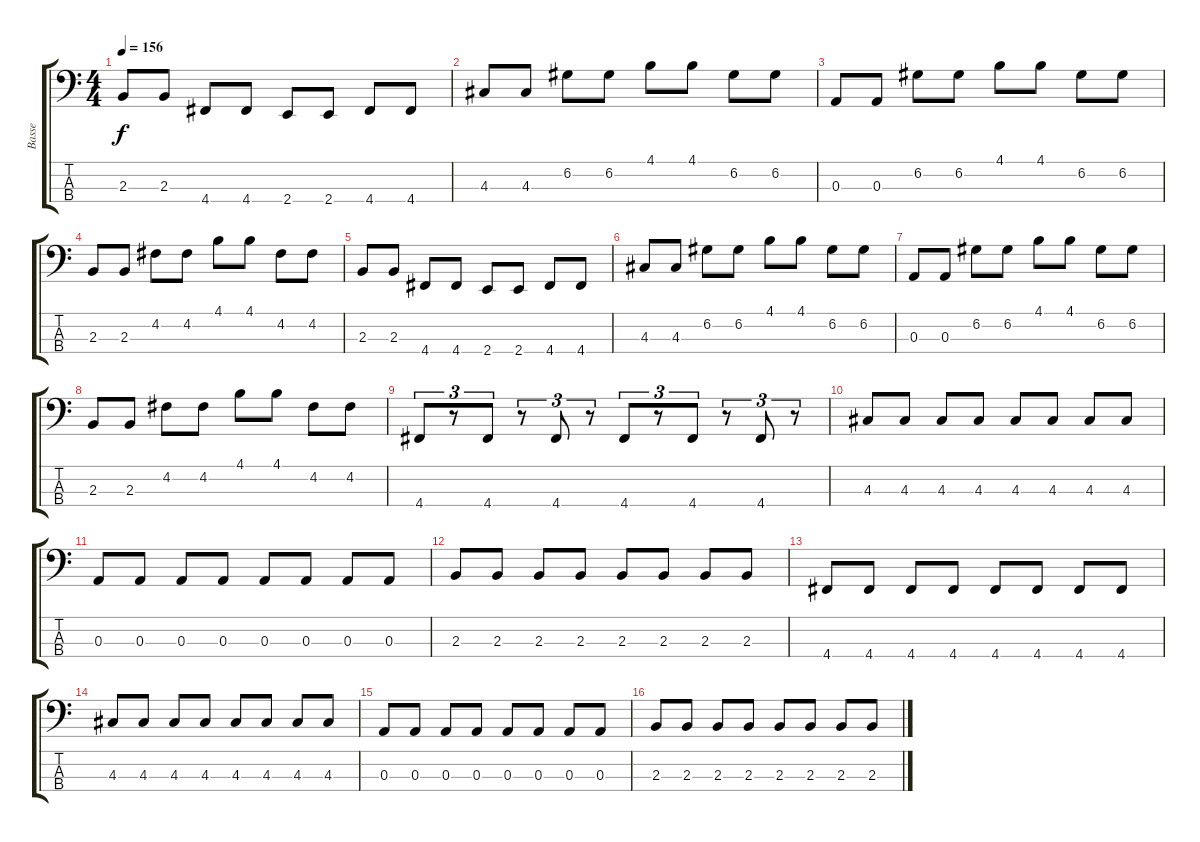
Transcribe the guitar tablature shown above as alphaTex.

\track ("Basse" "Basse") {instrument electricbasspick}
\staff {score tabs}
\tuning (G2 D2 A1 D1) {hide}
\ts (4 4)
\tempo 156
\clef f4
\ks c
2.3.8{dy f} 2.3.8 4.4.8 4.4.8 2.4.8 2.4.8 4.4.8 4.4.8 |
4.3.8 4.3.8 6.2.8 6.2.8 4.1.8 4.1.8 6.2.8 6.2.8 |
0.3.8 0.3.8 6.2.8 6.2.8 4.1.8 4.1.8 6.2.8 6.2.8 |
2.3.8 2.3.8 4.2.8 4.2.8 4.1.8 4.1.8 4.2.8 4.2.8 |
2.3.8 2.3.8 4.4.8 4.4.8 2.4.8 2.4.8 4.4.8 4.4.8 |
4.3.8 4.3.8 6.2.8 6.2.8 4.1.8 4.1.8 6.2.8 6.2.8 |
0.3.8 0.3.8 6.2.8 6.2.8 4.1.8 4.1.8 6.2.8 6.2.8 |
2.3.8 2.3.8 4.2.8 4.2.8 4.1.8 4.1.8 4.2.8 4.2.8 |
4.4.8{tu (3 2)} r.8{tu (3 2)} 4.4.8{tu (3 2)} r.8{tu (3 2)} 4.4.8{tu (3 2)} r.8{tu (3 2)} 4.4.8{tu (3 2)} r.8{tu (3 2)} 4.4.8{tu (3 2)} r.8{tu (3 2)} 4.4.8{tu (3 2)} r.8{tu (3 2)} |
4.3.8 4.3.8 4.3.8 4.3.8 4.3.8 4.3.8 4.3.8 4.3.8 |
0.3.8 0.3.8 0.3.8 0.3.8 0.3.8 0.3.8 0.3.8 0.3.8 |
2.3.8 2.3.8 2.3.8 2.3.8 2.3.8 2.3.8 2.3.8 2.3.8 |
4.4.8 4.4.8 4.4.8 4.4.8 4.4.8 4.4.8 4.4.8 4.4.8 |
4.3.8 4.3.8 4.3.8 4.3.8 4.3.8 4.3.8 4.3.8 4.3.8 |
0.3.8 0.3.8 0.3.8 0.3.8 0.3.8 0.3.8 0.3.8 0.3.8 |
2.3.8 2.3.8 2.3.8 2.3.8 2.3.8 2.3.8 2.3.8 2.3.8
